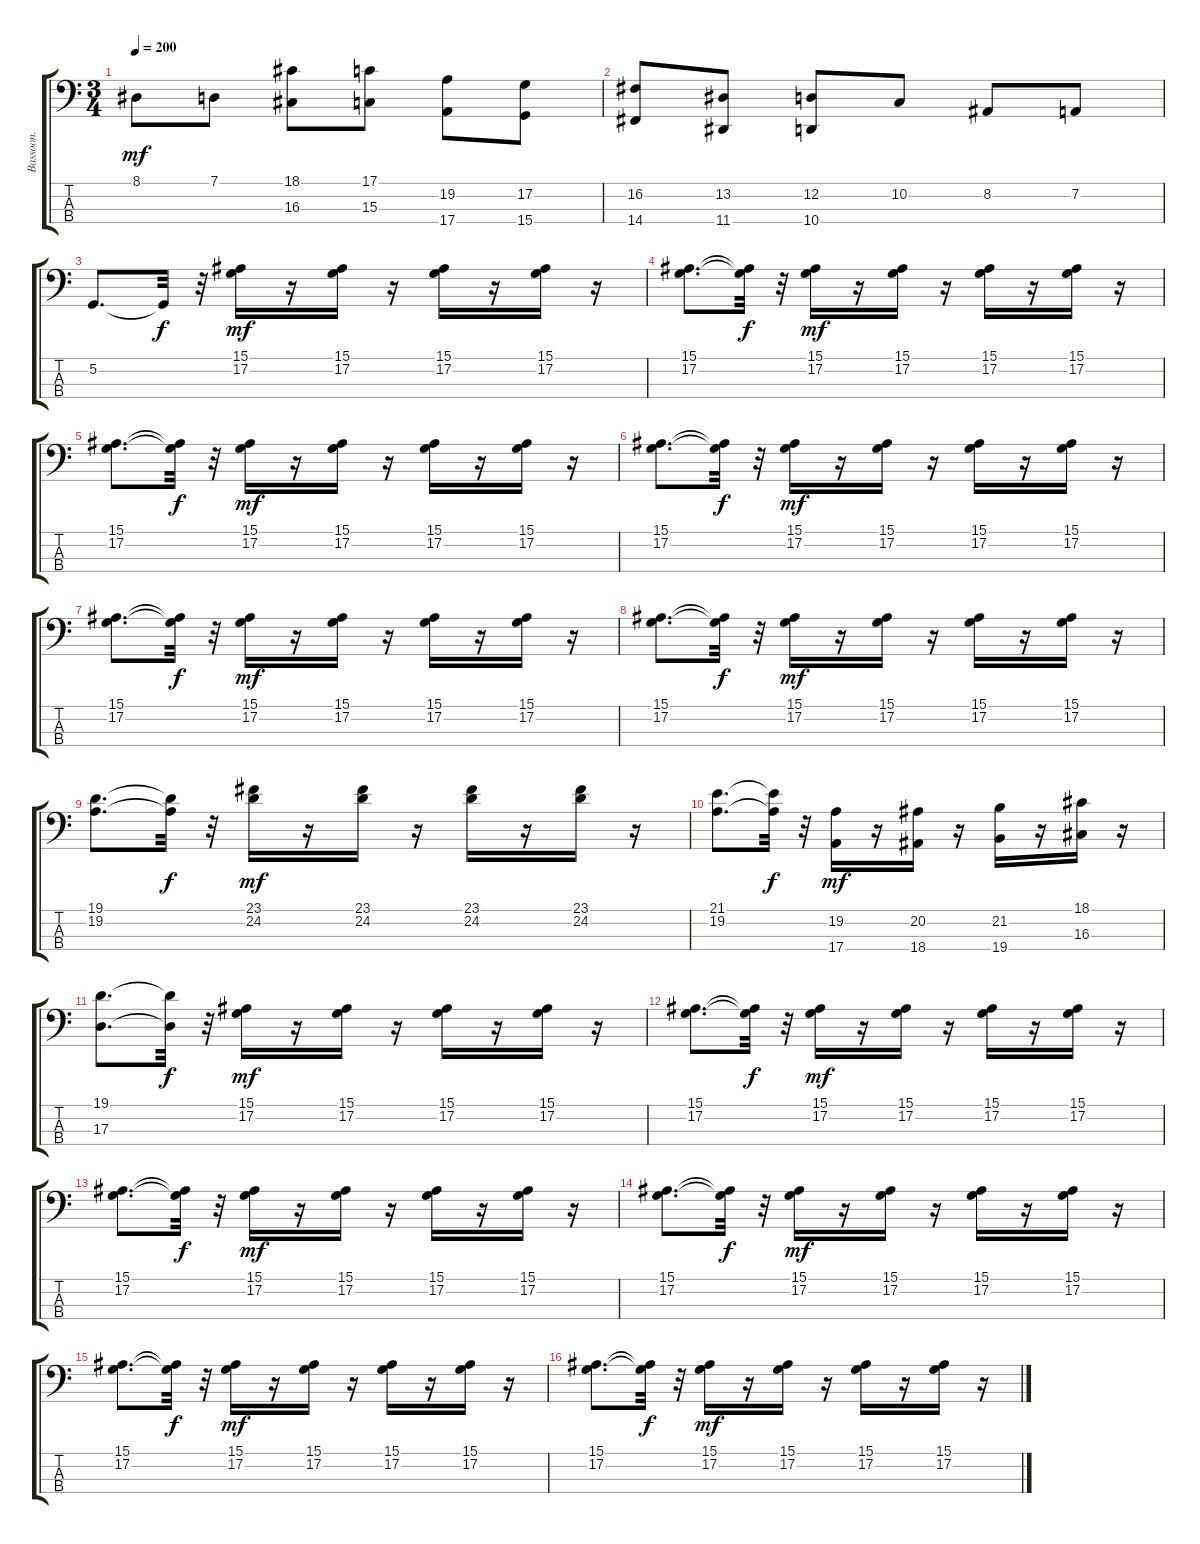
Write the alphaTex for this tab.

\track ("Bassoon." "Bassoon.") {instrument bassoon}
\staff {score tabs}
\tuning (G2 D2 A1 E1) {hide}
\ts (3 4)
\tempo 200
\clef f4
\ks c
8.1.8{dy mf} 7.1.8 (18.1 16.3).8 (17.1 15.3).8 (19.2 17.4).8 (17.2 15.4).8 |
(16.2 14.4).8 (13.2 11.4).8 (12.2 10.4).8 10.2.8 8.2.8 7.2.8 |
5.2.8{d} 5.2{t}.32{dy f} r.32 (15.1 17.2).16{dy mf} r.16 (15.1 17.2).16 r.16 (15.1 17.2).16 r.16 (15.1 17.2).16 r.16 |
(15.1 17.2).8{d} (15.1{t} 17.2{t}).32{dy f} r.32 (15.1 17.2).16{dy mf} r.16 (15.1 17.2).16 r.16 (15.1 17.2).16 r.16 (15.1 17.2).16 r.16 |
(15.1 17.2).8{d} (15.1{t} 17.2{t}).32{dy f} r.32 (15.1 17.2).16{dy mf} r.16 (15.1 17.2).16 r.16 (15.1 17.2).16 r.16 (15.1 17.2).16 r.16 |
(15.1 17.2).8{d} (15.1{t} 17.2{t}).32{dy f} r.32 (15.1 17.2).16{dy mf} r.16 (15.1 17.2).16 r.16 (15.1 17.2).16 r.16 (15.1 17.2).16 r.16 |
(15.1 17.2).8{d} (15.1{t} 17.2{t}).32{dy f} r.32 (15.1 17.2).16{dy mf} r.16 (15.1 17.2).16 r.16 (15.1 17.2).16 r.16 (15.1 17.2).16 r.16 |
(15.1 17.2).8{d} (15.1{t} 17.2{t}).32{dy f} r.32 (15.1 17.2).16{dy mf} r.16 (15.1 17.2).16 r.16 (15.1 17.2).16 r.16 (15.1 17.2).16 r.16 |
(19.1 19.2).8{d} (19.1{t} 19.2{t}).32{dy f} r.32 (23.1 24.2).16{dy mf} r.16 (23.1 24.2).16 r.16 (23.1 24.2).16 r.16 (23.1 24.2).16 r.16 |
(21.1 19.2).8{d} (21.1{t} 19.2{t}).32{dy f} r.32 (19.2 17.4).16{dy mf} r.16 (20.2 18.4).16 r.16 (21.2 19.4).16 r.16 (18.1 16.3).16 r.16 |
(19.1 17.3).8{d} (19.1{t} 17.3{t}).32{dy f} r.32 (15.1 17.2).16{dy mf} r.16 (15.1 17.2).16 r.16 (15.1 17.2).16 r.16 (15.1 17.2).16 r.16 |
(15.1 17.2).8{d} (15.1{t} 17.2{t}).32{dy f} r.32 (15.1 17.2).16{dy mf} r.16 (15.1 17.2).16 r.16 (15.1 17.2).16 r.16 (15.1 17.2).16 r.16 |
(15.1 17.2).8{d} (15.1{t} 17.2{t}).32{dy f} r.32 (15.1 17.2).16{dy mf} r.16 (15.1 17.2).16 r.16 (15.1 17.2).16 r.16 (15.1 17.2).16 r.16 |
(15.1 17.2).8{d} (15.1{t} 17.2{t}).32{dy f} r.32 (15.1 17.2).16{dy mf} r.16 (15.1 17.2).16 r.16 (15.1 17.2).16 r.16 (15.1 17.2).16 r.16 |
(15.1 17.2).8{d} (15.1{t} 17.2{t}).32{dy f} r.32 (15.1 17.2).16{dy mf} r.16 (15.1 17.2).16 r.16 (15.1 17.2).16 r.16 (15.1 17.2).16 r.16 |
(15.1 17.2).8{d} (15.1{t} 17.2{t}).32{dy f} r.32 (15.1 17.2).16{dy mf} r.16 (15.1 17.2).16 r.16 (15.1 17.2).16 r.16 (15.1 17.2).16 r.16
